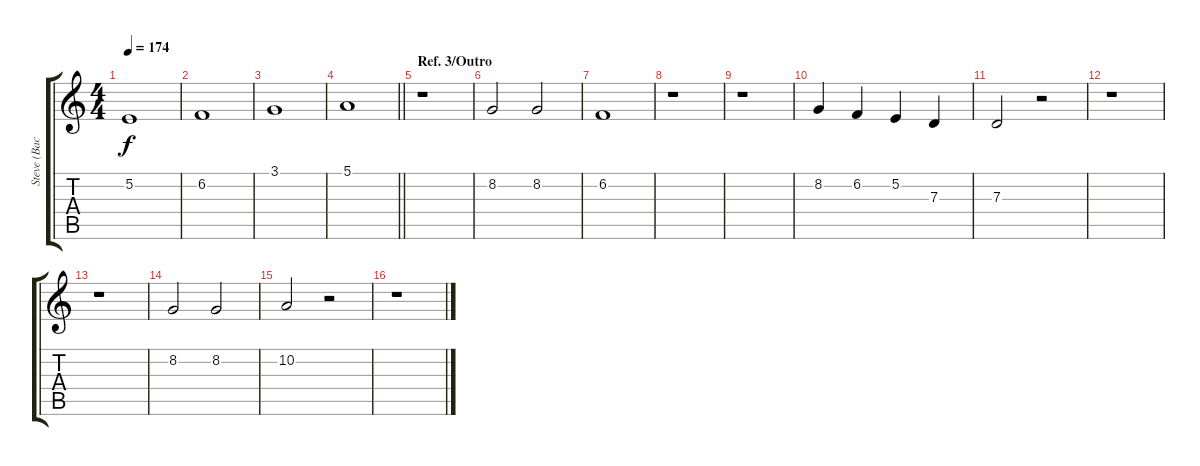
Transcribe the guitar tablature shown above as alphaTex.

\track ("Steve (Backing Vocals)" "Steve (Bac") {instrument sopranosax}
\staff {score tabs}
\tuning (E4 B3 G3 D3 A2 E2) {hide}
\ts (4 4)
\tempo 174
\clef g2
\ks c
5.2.1{dy f} |
6.2.1 |
3.1.1 |
\barLineRight lightlight
5.1.1 |
\section ("" "Ref. 3/Outro")
r.1 |
8.2.2 8.2.2 |
6.2.1 |
r.1 |
r.1 |
8.2.4 6.2.4 5.2.4 7.3.4 |
7.3.2 r.2 |
r.1 |
r.1 |
8.2.2 8.2.2 |
10.2.2 r.2 |
r.1
